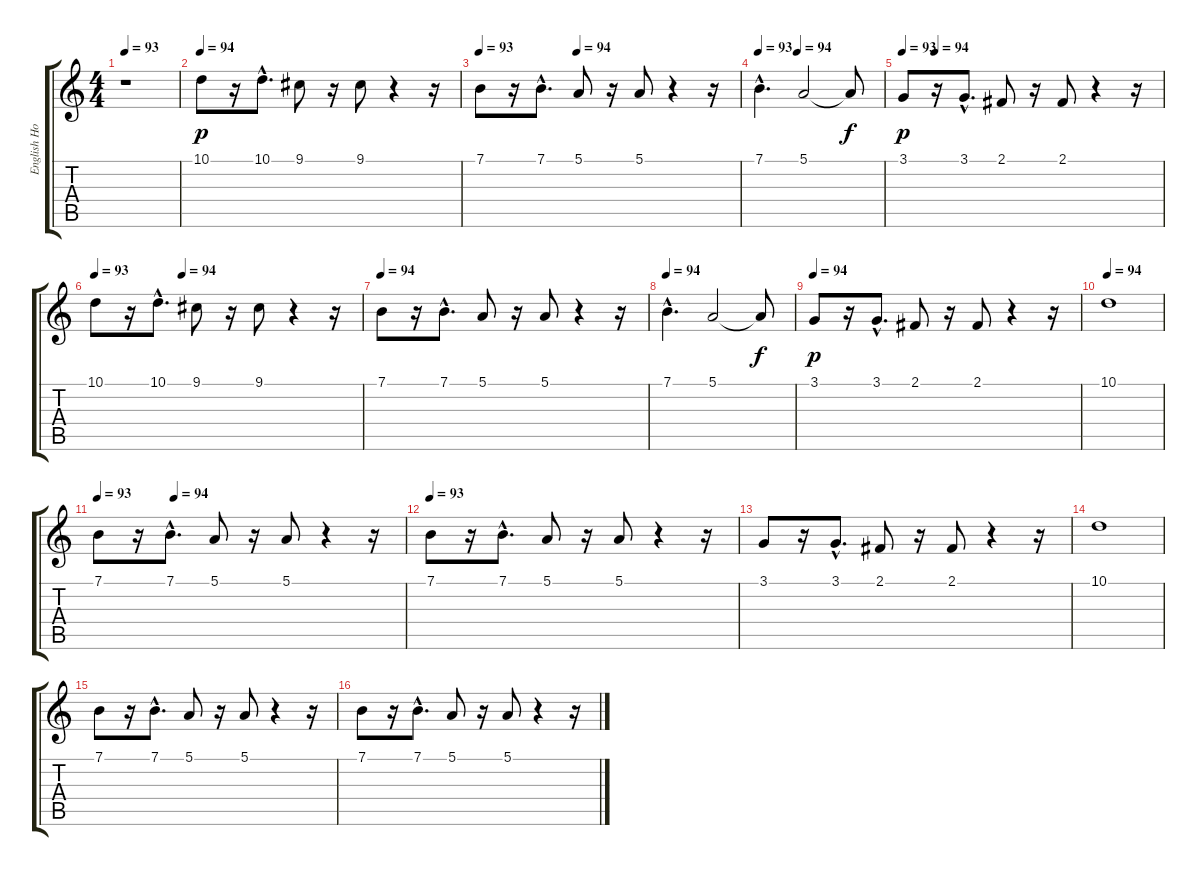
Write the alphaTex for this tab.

\track ("English Horn" "English Ho") {instrument woodblock}
\staff {score tabs}
\tuning (E4 B3 G3 D3 A2 E2) {hide}
\ts (4 4)
\tempo 93
\clef g2
\ks c
r.1{dy p} |
\tempo 94
10.1.8{balance 6} r.16 10.1{hac}.8{d balance 14} 9.1.8{balance 6} r.16 9.1.8{balance 14} r.4 r.16 |
\tempo 93
\tempo (94 0.375)
7.1.8{balance 6} r.16 7.1{hac}.8{d balance 14} 5.1.8{balance 6} r.16 5.1.8{balance 14} r.4 r.16 |
\tempo 93
\tempo (94 0.3125)
7.1{hac}.4{d balance 6} 5.1.2 5.1{t}.8{dy f} |
\tempo 93
\tempo (94 0.125)
3.1.8{dy p balance 6} r.16 3.1{hac}.8{d balance 14} 2.1.8{balance 6} r.16 2.1.8{balance 14} r.4 r.16 |
\tempo 93
\tempo (94 0.328125)
10.1.8{balance 6} r.16 10.1{hac}.8{d balance 14} 9.1.8{balance 6} r.16 9.1.8{balance 14} r.4 r.16 |
\tempo 94
7.1.8{balance 6} r.16 7.1{hac}.8{d balance 14} 5.1.8{balance 6} r.16 5.1.8{balance 14} r.4 r.16 |
\tempo 94
7.1{hac}.4{d balance 6} 5.1.2 5.1{t}.8{dy f} |
\tempo 94
3.1.8{dy p balance 6} r.16 3.1{hac}.8{d balance 14} 2.1.8{balance 6} r.16 2.1.8{balance 14} r.4 r.16 |
\tempo 94
10.1.1{balance 6} |
\tempo 93
\tempo (94 0.25)
7.1.8{balance 6} r.16 7.1{hac}.8{d balance 14} 5.1.8{balance 6} r.16 5.1.8{balance 14} r.4 r.16 |
\tempo 93
7.1.8{balance 6} r.16 7.1{hac}.8{d balance 14} 5.1.8{balance 6} r.16 5.1.8{balance 14} r.4 r.16 |
3.1.8{balance 6} r.16 3.1{hac}.8{d balance 14} 2.1.8{balance 6} r.16 2.1.8{balance 14} r.4 r.16 |
10.1.1{balance 6} |
7.1.8{balance 6} r.16 7.1{hac}.8{d balance 14} 5.1.8{balance 6} r.16 5.1.8{balance 14} r.4 r.16 |
7.1.8{balance 6} r.16 7.1{hac}.8{d balance 14} 5.1.8{balance 6} r.16 5.1.8{balance 14} r.4 r.16
